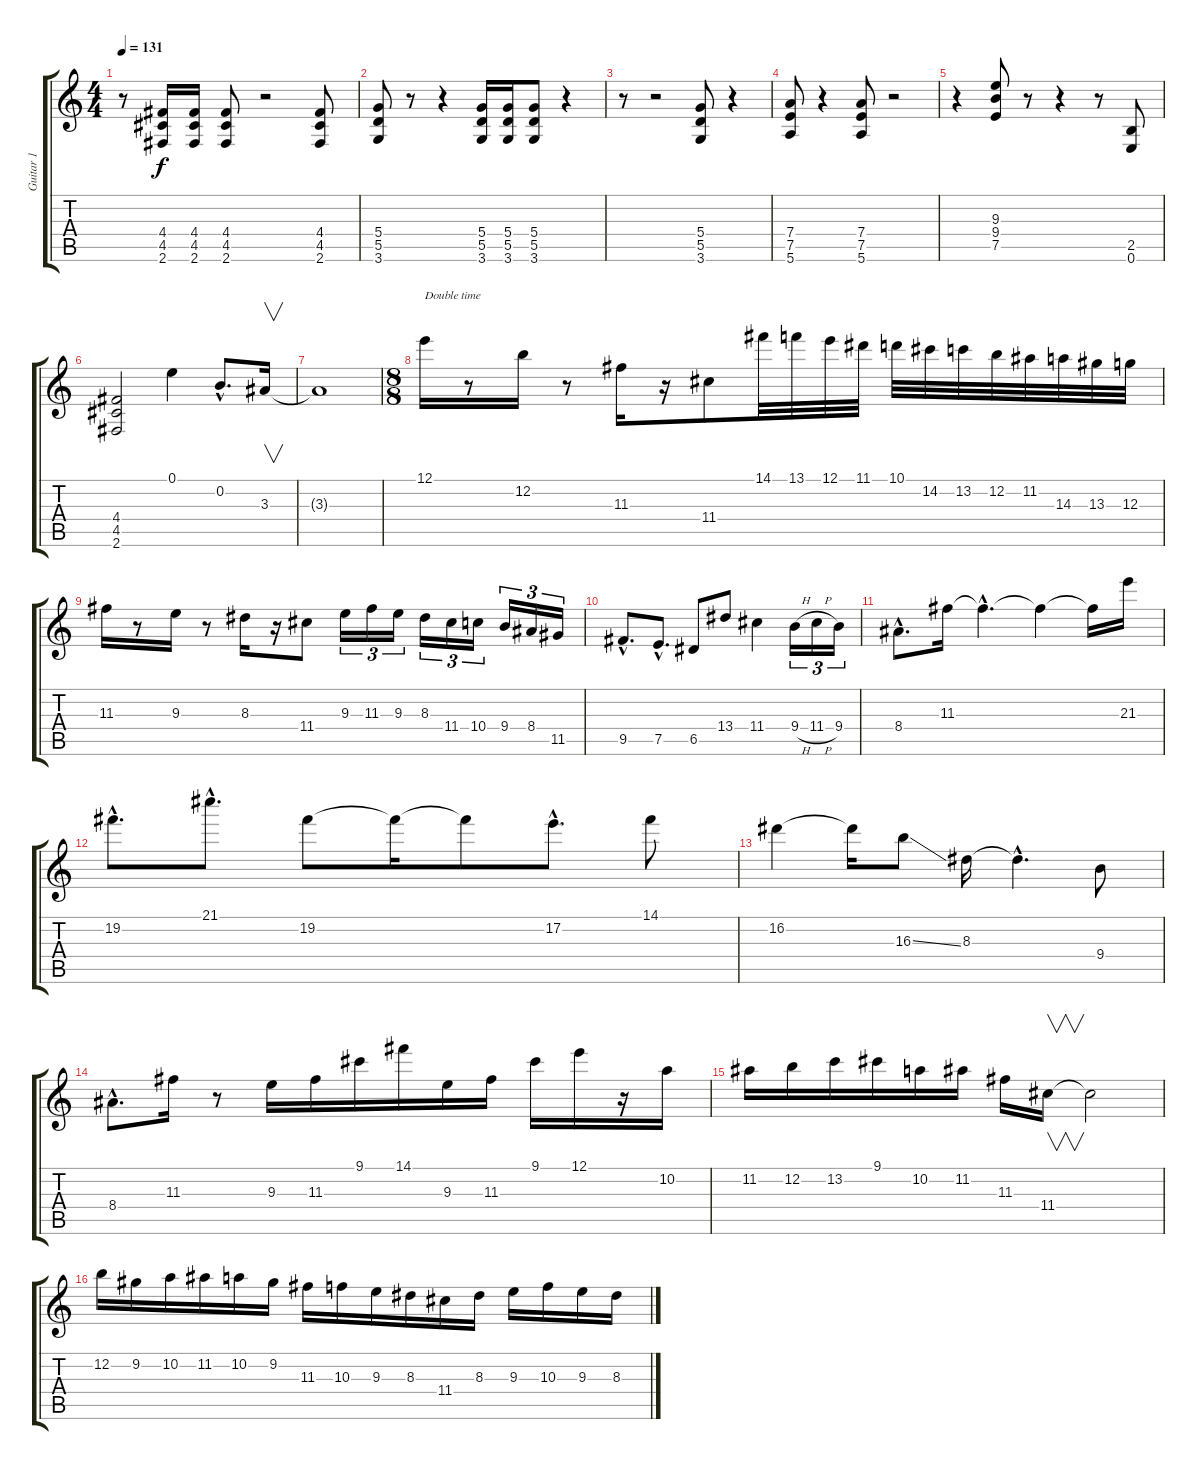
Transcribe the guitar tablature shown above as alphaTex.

\track ("Guitar 1" "Guitar 1") {instrument overdrivenguitar}
\staff {score tabs}
\tuning (E4 B3 G3 D3 A2 E2) {hide}
\ts (4 4)
\tempo 131
\clef g2
\ks c
r.8{dy f} (4.4 4.5 2.6).16 (4.4 4.5 2.6).16 (4.4 4.5 2.6).8 r.2 (4.4 4.5 2.6).8 |
(5.4 5.5 3.6).8 r.8 r.4 (5.4 5.5 3.6).16 (5.4 5.5 3.6).16 (5.4 5.5 3.6).8 r.4 |
r.8 r.2 (5.4 5.5 3.6).8 r.4 |
(7.4 7.5 5.6).8 r.4 (7.4 7.5 5.6).8 r.2 |
r.4 (9.3 9.4 7.5).8 r.8 r.4 r.8 (2.5 0.6).8 |
(4.4 4.5 2.6).2 0.1.4 0.2{hac}.8{d} 3.3.16{v} |
3.3{t}.1 |
\ts (8 8)
12.1.16{txt "Double time"} r.8 12.2.16 r.8 11.3.16 r.16 11.4.8 14.1.32 13.1.32 12.1.32 11.1.32 10.1.32 14.2.32 13.2.32 12.2.32 11.2.32 14.3.32 13.3.32 12.3.32 |
11.3.16 r.8 9.3.16 r.8 8.3.16 r.16 11.4.8 9.3.16{tu (3 2)} 11.3.16{tu (3 2)} 9.3.16{tu (3 2)} 8.3.16{tu (3 2)} 11.4.16{tu (3 2)} 10.4.16{tu (3 2)} 9.4.16{tu (3 2)} 8.4.16{tu (3 2)} 11.5.16{tu (3 2)} |
9.5{hac}.8{d} 7.5{hac}.8{d} 6.5.8 13.4.8 11.4.4 9.4{h}.16{tu (3 2)} 11.4{h}.16{tu (3 2)} 9.4.16{tu (3 2)} |
8.4{hac}.8{d} 11.3.16 11.3{hac t}.4{d} 11.3{t}.4 11.3{t}.16 21.3.16 |
19.2{hac}.8{d} 21.1{hac}.8{d} 19.2.8 19.2{t}.16 19.2{t}.8 17.2{hac}.8{d} 14.1.8 |
16.2.4 16.2{t}.16 16.3{ss}.8 8.3.16 8.3{hac t}.4{d} 9.4.8 |
8.4{hac}.8{d} 11.3.16 r.8 9.3.16 11.3.16 9.1.16 14.1.16 9.3.16 11.3.16 9.1.16 12.1.16 r.16 10.2.16 |
11.2.16 12.2.16 13.2.16 9.1.16 10.2.16 11.2.16 11.3.16 11.4.16{v} 11.4{t}.2 |
12.2.16 9.2.16 10.2.16 11.2.16 10.2.16 9.2.16 11.3.16 10.3.16 9.3.16 8.3.16 11.4.16 8.3.16 9.3.16 10.3.16 9.3.16 8.3.16
